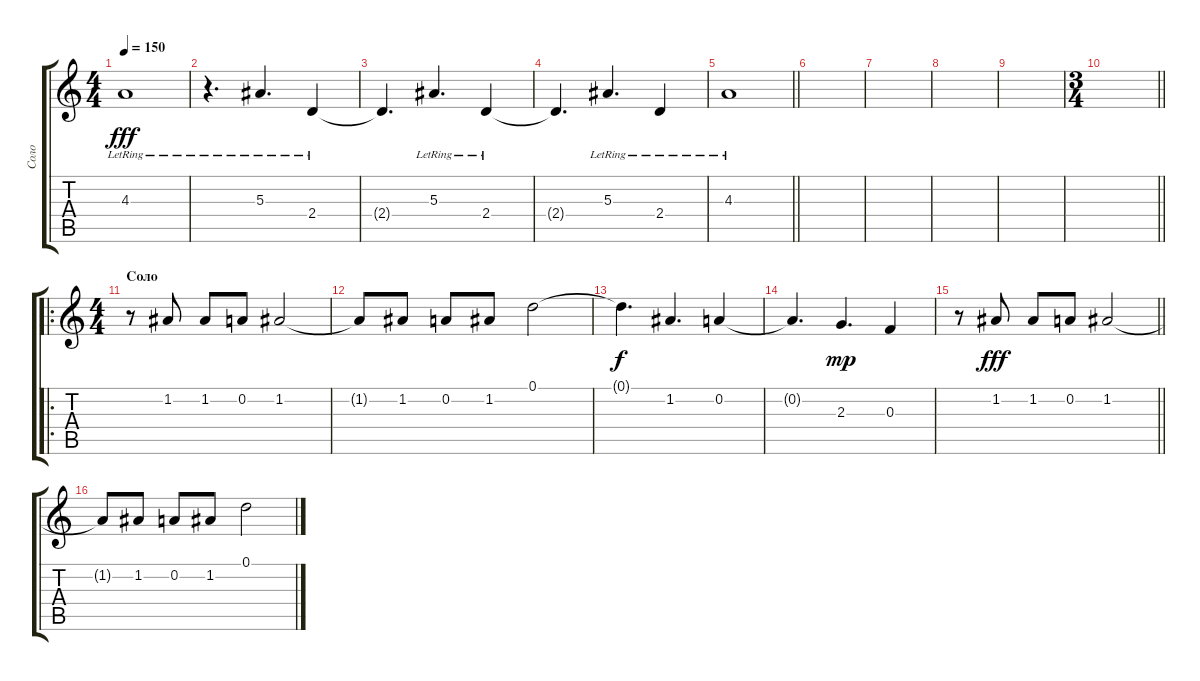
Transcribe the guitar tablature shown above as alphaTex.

\track ("Соло" "Соло") {instrument distortionguitar}
\staff {score tabs}
\tuning (D4 A3 F3 C3 G2 C2) {hide}
\ts (4 4)
\tempo 150
\clef g2
\ks c
4.3{lr}.1{dy fff} |
r.4{d} 5.3{lr}.4{d} 2.4{lr}.4 |
2.4{t}.4{d} 5.3{lr}.4{d} 2.4{lr}.4 |
2.4{t}.4{d} 5.3{lr}.4{d} 2.4{lr}.4 |
\barLineRight lightlight
4.3{lr}.1 |
|
|
|
|
\ts (3 4)
\barLineRight lightlight
|
\ro
\ts (4 4)
\section ("" "Соло")
r.8 1.2.8 1.2.8 0.2.8 1.2.2 |
1.2{t}.8 1.2.8 0.2.8 1.2.8 0.1.2 |
0.1{t}.4{d dy f} 1.2.4{d} 0.2.4 |
0.2{t}.4{d} 2.3.4{d dy mp} 0.3.4 |
\barLineRight lightlight
r.8 1.2.8{dy fff} 1.2.8 0.2.8 1.2.2 |
1.2{t}.8 1.2.8 0.2.8 1.2.8 0.1.2
